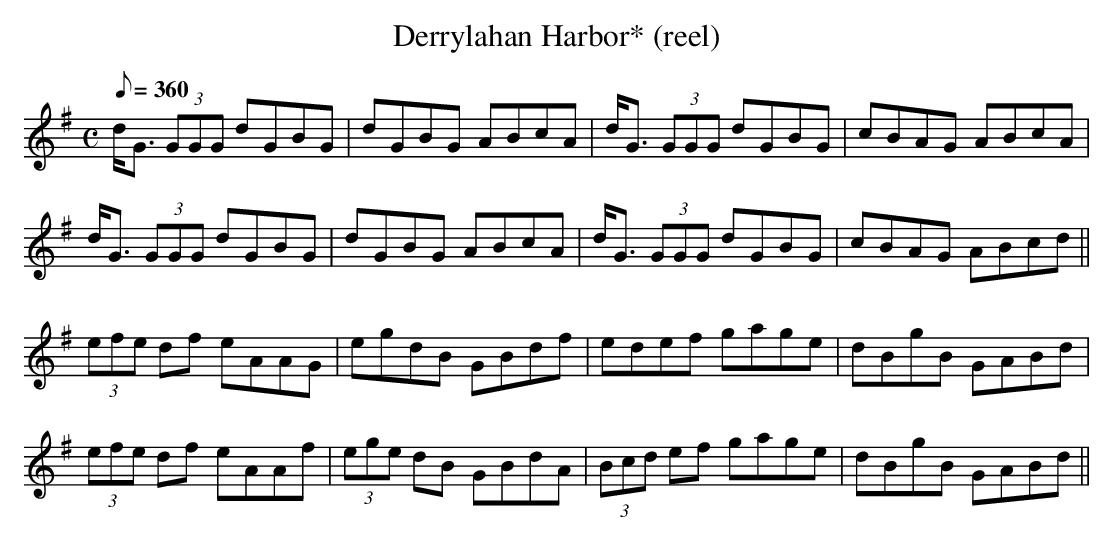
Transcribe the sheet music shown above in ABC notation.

X:1
T:Derrylahan Harbor* (reel) % nf<bb
L:1/8
M:C
Q:360
K:G major
d<G (3GGG dGBG|dGBG ABcA|d<G (3GGG dGBG|cBAG ABcA|
d<G (3GGG dGBG|dGBG ABcA|d<G (3GGG dGBG|cBAG ABcd||
(3efe df eAAG|egdB GBdf|edef gage|dBgB GABd|
(3efe df eAAf|(3ege dB GBdA|(3Bcd ef gage|dBgB GABd||
